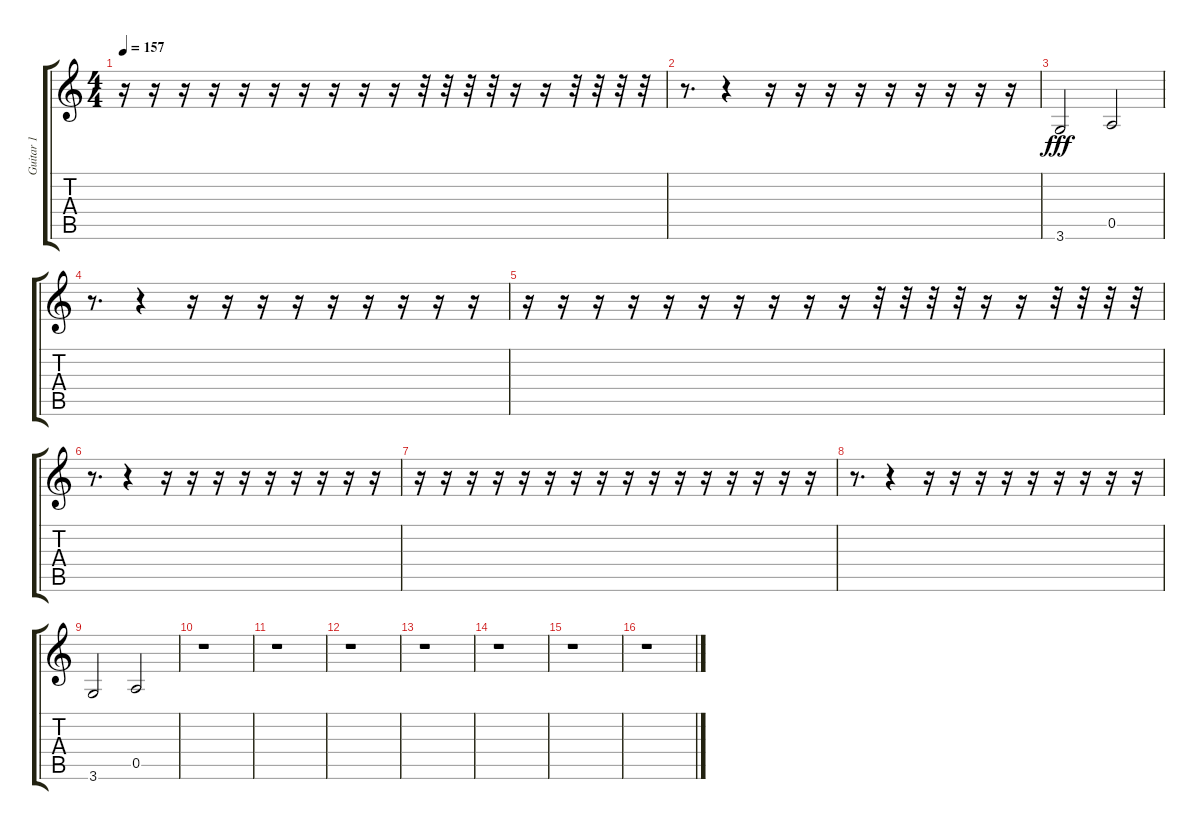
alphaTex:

\track ("Guitar 1" "Guitar 1") {instrument electricguitarclean}
\staff {score tabs}
\tuning (E4 B3 G3 D3 A2 E2) {hide}
\ts (4 4)
\tempo 157
\clef g2
\ks c
r.16{dy fff} r.16 r.16 r.16 r.16 r.16 r.16 r.16 r.16 r.16 r.32 r.32 r.32 r.32 r.16 r.16 r.32 r.32 r.32 r.32 |
r.8{d} r.4 r.16 r.16 r.16 r.16 r.16 r.16 r.16 r.16 r.16 |
3.6.2 0.5.2 |
r.8{d} r.4 r.16 r.16 r.16 r.16 r.16 r.16 r.16 r.16 r.16 |
r.16 r.16 r.16 r.16 r.16 r.16 r.16 r.16 r.16 r.16 r.32 r.32 r.32 r.32 r.16 r.16 r.32 r.32 r.32 r.32 |
r.8{d} r.4 r.16 r.16 r.16 r.16 r.16 r.16 r.16 r.16 r.16 |
r.16 r.16 r.16 r.16 r.16 r.16 r.16 r.16 r.16 r.16 r.16 r.16 r.16 r.16 r.16 r.16 |
r.8{d} r.4 r.16 r.16 r.16 r.16 r.16 r.16 r.16 r.16 r.16 |
3.6.2 0.5.2 |
r.1 |
r.1 |
r.1 |
r.1 |
r.1 |
r.1 |
r.1
